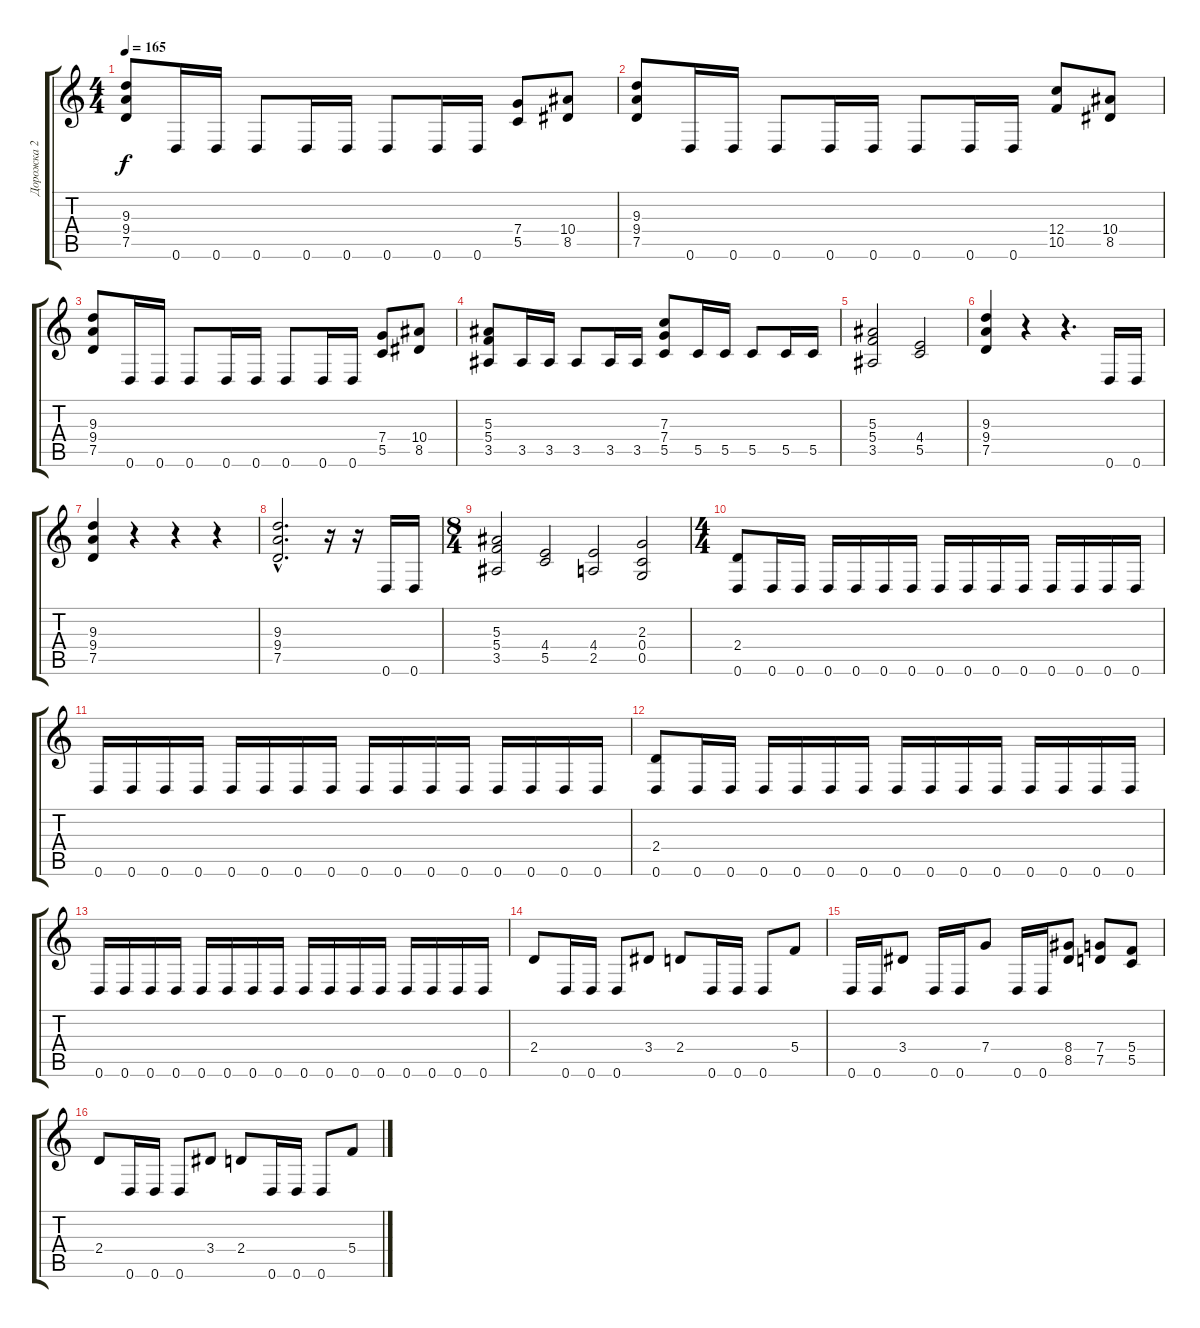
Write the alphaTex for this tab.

\track ("Дорожка 2" "Дорожка 2") {instrument distortionguitar}
\staff {score tabs}
\tuning (D4 A3 F3 C3 G2 D2) {hide}
\ts (4 4)
\tempo 165
\clef g2
\ks c
(9.3 9.4 7.5).8{dy f} 0.6.16 0.6.16 0.6.8 0.6.16 0.6.16 0.6.8 0.6.16 0.6.16 (7.4 5.5).8 (10.4 8.5).8 |
(9.3 9.4 7.5).8 0.6.16 0.6.16 0.6.8 0.6.16 0.6.16 0.6.8 0.6.16 0.6.16 (12.4 10.5).8 (10.4 8.5).8 |
(9.3 9.4 7.5).8 0.6.16 0.6.16 0.6.8 0.6.16 0.6.16 0.6.8 0.6.16 0.6.16 (7.4 5.5).8 (10.4 8.5).8 |
(5.3 5.4 3.5).8 3.5.16 3.5.16 3.5.8 3.5.16 3.5.16 (7.3 7.4 5.5).8 5.5.16 5.5.16 5.5.8 5.5.16 5.5.16 |
(5.3 5.4 3.5).2 (4.4 5.5).2 |
(9.3 9.4 7.5).4 r.4 r.4{d} 0.6.16 0.6.16 |
(9.3 9.4 7.5).4 r.4 r.4 r.4 |
(9.3{hac} 9.4{hac} 7.5{hac}).2{d} r.16 r.16 0.6.16 0.6.16 |
\ts (8 4)
(5.3 5.4 3.5).2 (4.4 5.5).2 (4.4 2.5).2 (2.3 0.4 0.5).2 |
\ts (4 4)
(2.4 0.6).8 0.6.16 0.6.16 0.6.16 0.6.16 0.6.16 0.6.16 0.6.16 0.6.16 0.6.16 0.6.16 0.6.16 0.6.16 0.6.16 0.6.16 |
0.6.16 0.6.16 0.6.16 0.6.16 0.6.16 0.6.16 0.6.16 0.6.16 0.6.16 0.6.16 0.6.16 0.6.16 0.6.16 0.6.16 0.6.16 0.6.16 |
(2.4 0.6).8 0.6.16 0.6.16 0.6.16 0.6.16 0.6.16 0.6.16 0.6.16 0.6.16 0.6.16 0.6.16 0.6.16 0.6.16 0.6.16 0.6.16 |
0.6.16 0.6.16 0.6.16 0.6.16 0.6.16 0.6.16 0.6.16 0.6.16 0.6.16 0.6.16 0.6.16 0.6.16 0.6.16 0.6.16 0.6.16 0.6.16 |
2.4.8 0.6.16 0.6.16 0.6.8 3.4.8 2.4.8 0.6.16 0.6.16 0.6.8 5.4.8 |
0.6.16 0.6.16 3.4.8 0.6.16 0.6.16 7.4.8 0.6.16 0.6.16 (8.4 8.5).8 (7.4 7.5).8 (5.4 5.5).8 |
2.4.8 0.6.16 0.6.16 0.6.8 3.4.8 2.4.8 0.6.16 0.6.16 0.6.8 5.4.8
